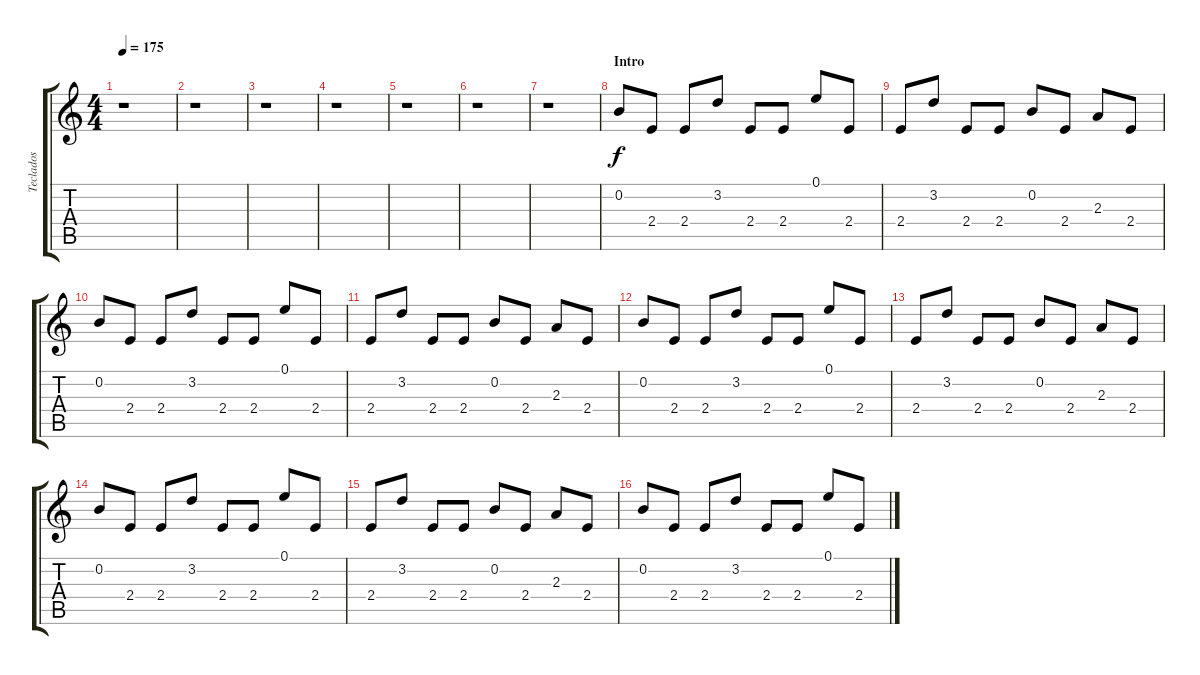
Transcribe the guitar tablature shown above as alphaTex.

\track ("Teclados" "Teclados") {instrument stringensemble2}
\staff {score tabs}
\tuning (E5 B4 G4 D4 A3 E3) {hide}
\ts (4 4)
\tempo 175
\clef g2
\ks c
r.1{dy f} |
r.1 |
r.1 |
r.1 |
r.1 |
r.1 |
r.1 |
\section ("" "Intro")
0.2.8{volume 15} 2.4.8 2.4.8 3.2.8 2.4.8 2.4.8 0.1.8 2.4.8 |
2.4.8 3.2.8 2.4.8 2.4.8 0.2.8 2.4.8 2.3.8 2.4.8 |
0.2.8 2.4.8 2.4.8 3.2.8 2.4.8 2.4.8 0.1.8 2.4.8 |
2.4.8 3.2.8 2.4.8 2.4.8 0.2.8 2.4.8 2.3.8 2.4.8 |
0.2.8 2.4.8 2.4.8 3.2.8 2.4.8 2.4.8 0.1.8 2.4.8 |
2.4.8 3.2.8 2.4.8 2.4.8 0.2.8 2.4.8 2.3.8 2.4.8 |
0.2.8 2.4.8 2.4.8 3.2.8 2.4.8 2.4.8 0.1.8 2.4.8 |
2.4.8 3.2.8 2.4.8 2.4.8 0.2.8 2.4.8 2.3.8 2.4.8 |
0.2.8 2.4.8 2.4.8 3.2.8 2.4.8 2.4.8 0.1.8 2.4.8
